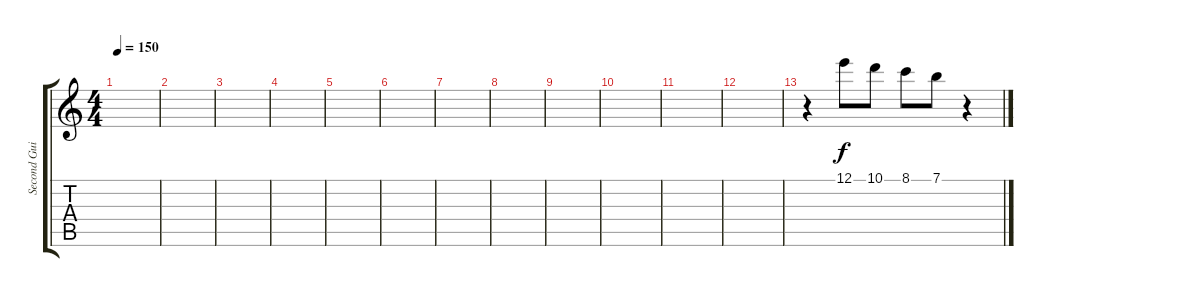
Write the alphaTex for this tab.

\track ("Second Guitar" "Second Gui") {instrument overdrivenguitar}
\staff {score tabs}
\tuning (E4 B3 G3 D3 A2 E2) {hide}
\ts (4 4)
\tempo 150
\tempo 110
\tempo 150
\clef g2
\ks c
|
|
|
|
|
|
|
|
|
|
|
|
r.4 12.1.8 10.1.8 8.1.8 7.1.8 r.4
